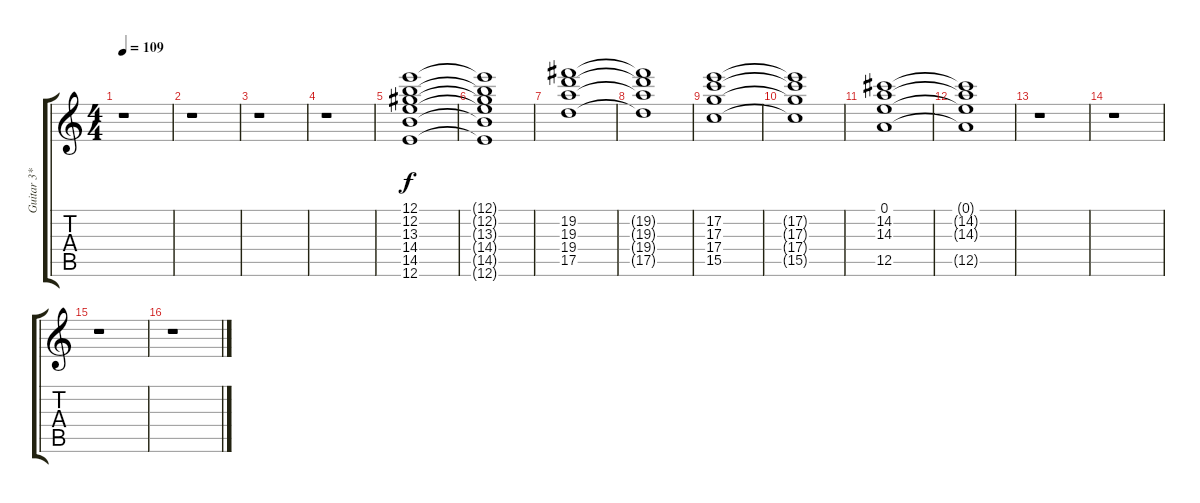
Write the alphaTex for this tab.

\track ("Guitar 3*" "Guitar 3*") {instrument overdrivenguitar}
\staff {score tabs}
\tuning (E4 B3 G3 D3 A2 E2) {hide}
\ts (4 4)
\tempo 109
\clef g2
\ks c
r.1{dy fff} |
r.1 |
r.1 |
r.1 |
(12.1 12.2 13.3 14.4 14.5 12.6).1{dy f} |
(12.1{t} 12.2{t} 13.3{t} 14.4{t} 14.5{t} 12.6{t}).1 |
(19.2 19.3 19.4 17.5).1 |
(19.2{t} 19.3{t} 19.4{t} 17.5{t}).1 |
(17.2 17.3 17.4 15.5).1 |
(17.2{t} 17.3{t} 17.4{t} 15.5{t}).1 |
(0.1 14.2 14.3 12.5).1 |
(0.1{t} 14.2{t} 14.3{t} 12.5{t}).1 |
r.1 |
r.1 |
r.1 |
r.1
